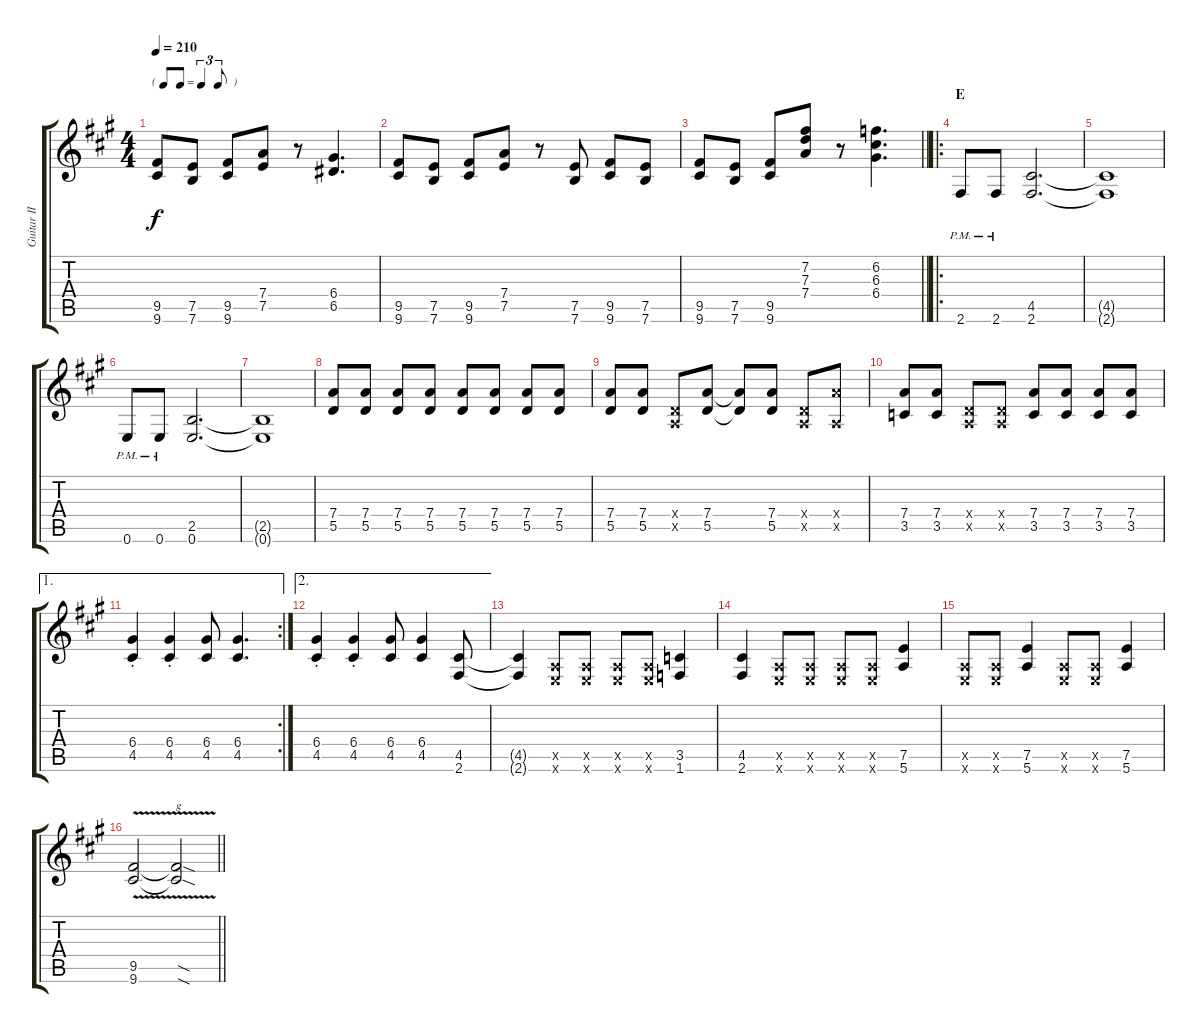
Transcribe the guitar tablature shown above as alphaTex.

\track ("Guitar II" "Guitar II") {instrument distortionguitar}
\staff {score tabs}
\tuning (E4 B3 G3 D3 A2 E2) {hide}
\ts (4 4)
\tf triplet8th
\tempo 210
\clef g2
\ks a
(9.5 9.6).8{dy f} (7.5 7.6).8 (9.5 9.6).8 (7.4 7.5).8 r.8 (6.4 6.5).4{d} |
(9.5 9.6).8 (7.5 7.6).8 (9.5 9.6).8 (7.4 7.5).8 r.8 (7.5 7.6).8 (9.5 9.6).8 (7.5 7.6).8 |
\barLineRight lightlight
(9.5 9.6).8 (7.5 7.6).8 (9.5 9.6).8 (7.2 7.3 7.4).8 r.8 (6.2 6.3 6.4).4{d} |
\ro
\section ("" "E")
2.6{pm}.8 2.6{pm}.8 (4.5 2.6).2{d} |
(4.5{t} 2.6{t}).1 |
0.6{pm}.8 0.6{pm}.8 (2.5 0.6).2{d} |
(2.5{t} 0.6{t}).1 |
(7.4 5.5).8 (7.4 5.5).8 (7.4 5.5).8 (7.4 5.5).8 (7.4 5.5).8 (7.4 5.5).8 (7.4 5.5).8 (7.4 5.5).8 |
(7.4 5.5).8 (7.4 5.5).8 (0.4{x} 0.5{x}).8 (7.4 5.5).8 (7.4{t} 5.5{t}).8 (7.4 5.5).8 (0.4{x} 0.5{x}).8 (7.4{x} 0.5{x}).8 |
(7.4 3.5).8 (7.4 3.5).8 (0.4{x} 0.5{x}).8 (0.4{x} 0.5{x}).8 (7.4 3.5).8 (7.4 3.5).8 (7.4 3.5).8 (7.4 3.5).8 |
\ae 1
\rc 2
(6.4{st} 4.5{st}).4 (6.4{st} 4.5{st}).4 (6.4 4.5).8 (6.4 4.5).4{d} |
\ae 2
(6.4{st} 4.5{st}).4 (6.4{st} 4.5{st}).4 (6.4 4.5).8 (6.4 4.5).4 (4.5 2.6).8 |
(4.5{t} 2.6{t}).4 (0.5{x} 0.6{x}).8 (0.5{x} 0.6{x}).8 (0.5{x} 0.6{x}).8 (0.5{x} 0.6{x}).8 (3.5 1.6).4 |
(4.5 2.6).4 (0.5{x} 0.6{x}).8 (0.5{x} 0.6{x}).8 (0.5{x} 0.6{x}).8 (0.5{x} 0.6{x}).8 (7.5 5.6).4 |
(0.5{x} 0.6{x}).8 (0.5{x} 0.6{x}).8 (7.5 5.6).4 (0.5{x} 0.6{x}).8 (0.5{x} 0.6{x}).8 (7.5 5.6).4 |
\barLineRight lightlight
(9.5 9.6{v}).2 (9.5{sod t} 9.6{sod t}).2{txt "g"}
